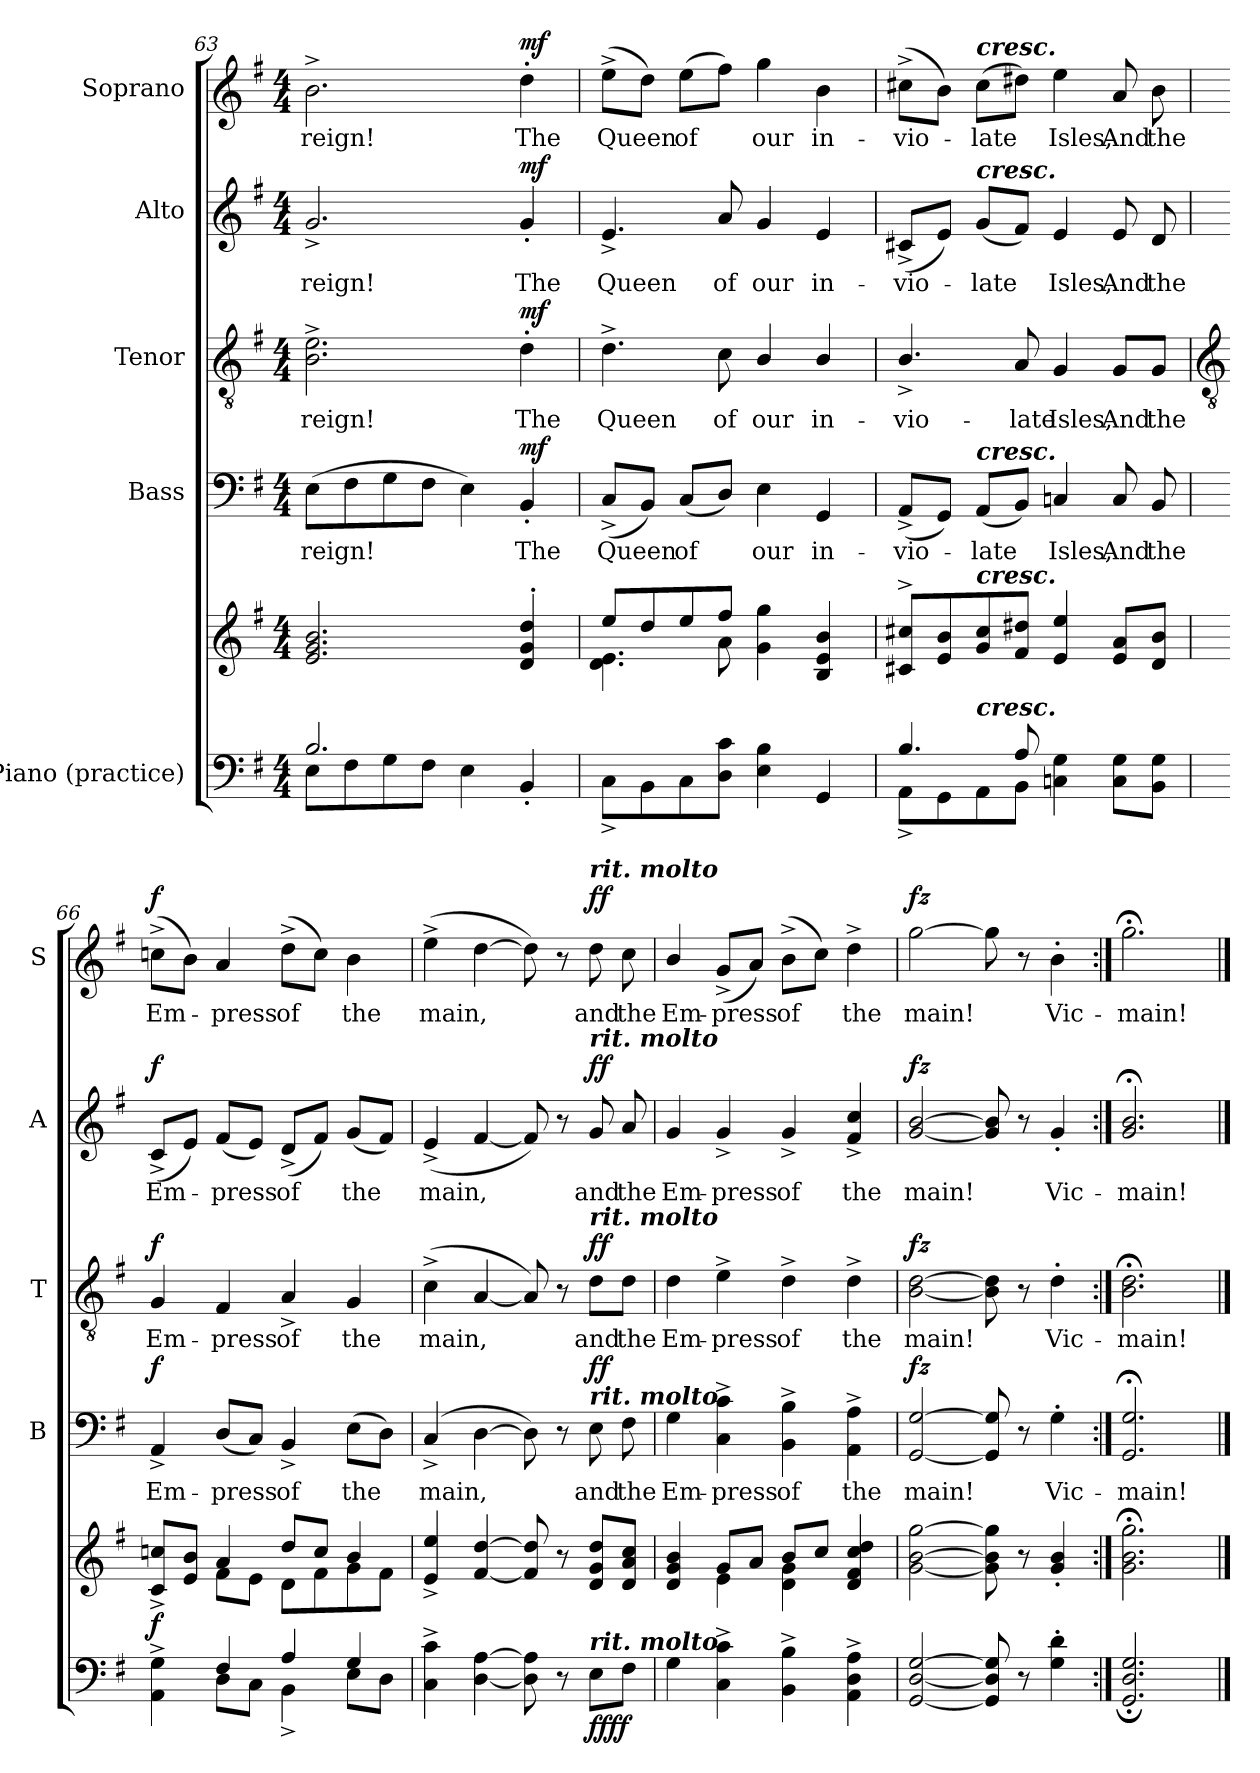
**kern	**kern	**dynam	**kern	**text	**dynam	**kern	**text	**dynam	**kern	**text	**dynam	**kern	**text	**dynam
*part5	*part5	*part5	*part4	*part4	*part4	*part3	*part3	*part3	*part2	*part2	*part2	*part1	*part1	*part1
*staff6	*staff5	*staff5/6	*staff4	*staff4	*staff4	*staff3	*staff3	*staff3	*staff2	*staff2	*staff2	*staff1	*staff1	*staff1
*I"Piano (practice)	*	*	*I"Bass	*	*	*I"Tenor	*	*	*I"Alto	*	*	*I"Soprano	*	*
*	*	*	*I'B	*	*	*I'T	*	*	*I'A	*	*	*I'S	*	*
*clefF4	*clefG2	*	*clefF4	*	*	*clefGv2	*	*	*clefG2	*	*	*clefG2	*	*
*k[f#]	*k[f#]	*	*k[f#]	*	*	*k[f#]	*	*	*k[f#]	*	*	*k[f#]	*	*
*G:	*G:	*	*G:	*	*	*G:	*	*	*G:	*	*	*G:	*	*
*M4/4	*M4/4	*	*M4/4	*	*	*M4/4	*	*	*M4/4	*	*	*M4/4	*	*
=63	=63	=63	=63	=63	=63	=63	=63	=63	=63	=63	=63	=63	=63	=63
*^	*^	*	*	*	*	*	*	*	*	*	*	*	*	*
!	!	!	!	!	!	!LO:LY:b	!	!	!LO:LY:b	!	!	!LO:LY:b	!	!	!LO:LY:b	!
2.B/	8E\L	2.e 2.g 2.b	1ryy	.	(>8EL	reign!	.	2.B^ 2.e^	reign!	.	2.g^	reign!	.	2.b^	reign!	.
.	8F#\	.	.	.	8F#	.	.	.	.	.	.	.	.	.	.	.
.	8G\	.	.	.	8G	.	.	.	.	.	.	.	.	.	.	.
.	8F#\J	.	.	.	8F#J	.	.	.	.	.	.	.	.	.	.	.
.	4E\	.	.	.	4E)	.	.	.	.	.	.	.	.	.	.	.
!	!	!	!	!LO:DY:b=2	!	!LO:LY:b	!	!	!LO:LY:b	!	!	!LO:LY:b	!	!	!LO:LY:b	!
!	!	!	!	!LO:DY:n=1:b	!	!	!LO:DY:b	!	!	!LO:DY:b	!	!	!LO:DY:b	!	!	!LO:DY:b
4ryy	4BB'/	4d' 4g' 4dd'	.	mf mf	4BB'	The	mf	4d'	The	mf	4g'	The	mf	4dd'	The	mf
=64	=64	=64	=64	=64	=64	=64	=64	=64	=64	=64	=64	=64	=64	=64	=64	=64
!	!	!	!	!	!	!LO:LY:b	!	!	!LO:LY:b	!	!	!LO:LY:b	!	!	!LO:LY:b	!
1ryy	8C^\L	8ee/L	4.d\ 4.e\	.	(<8C^L	Queen	.	4.d^	Queen	.	4.e^	Queen	.	(>8ee^L	Queen	.
.	8BB\	8dd/	.	.	8BBJ)	.	.	.	.	.	.	.	.	8ddJ)	.	.
!	!	!	!	!	!	!LO:LY:b	!	!	!	!	!	!	!	!	!LO:LY:b	!
.	8C\	8ee/	.	.	(<8CL	of	.	.	.	.	.	.	.	(>8eeL	of	.
!	!	!	!	!	!	!	!	!	!LO:LY:b	!	!	!LO:LY:b	!	!	!	!
.	8D\ 8c\J	8ff#/J	8a\	.	8DJ)	.	.	8c	of	.	8a	of	.	8ff#J)	.	.
!	!	!	!	!	!	!LO:LY:b	!	!	!LO:LY:b	!	!	!LO:LY:b	!	!	!LO:LY:b	!
.	4E\ 4B\	4g\ 4gg\	2ryy	.	4E	our	.	4B/	our	.	4g	our	.	4gg	our	.
!	!	!	!	!	!	!LO:LY:b	!	!	!LO:LY:b	!	!	!LO:LY:b	!	!	!LO:LY:b	!
.	4GG/	4B 4e 4b	.	.	4GG	in-	.	4B/	in-	.	4e	in-	.	4b	in-	.
=65	=65	=65	=65	=65	=65	=65	=65	=65	=65	=65	=65	=65	=65	=65	=65	=65
!	!	!	!	!	!	!LO:LY:b	!	!	!LO:LY:b	!	!	!LO:LY:b	!	!	!LO:LY:b	!
4.B/	8AA^\L	8c#X^ 8cc#X^L	1ryy	.	(<8AA^L	-vio-	.	4.B^/	-vio-	.	(<8c#X^L	-vio-	.	(>8cc#X^L	-vio-	.
.	8GG\	8e 8b	.	.	8GGJ)	.	.	.	.	.	8eJ)	.	.	8bJ)	.	.
!	!	!	!	!	!	!	!	!	!	!	!	!	!	!LO:TX:a:Bi:t=cresc.	!	!
!	!	!	!	!	!	!	!	!	!	!	!LO:TX:a:Bi:t=cresc.	!	!	!	!	!
!	!	!	!	!	!LO:TX:a:Bi:t=cresc.	!	!	!	!	!	!	!	!	!	!	!
!	!	!LO:TX:a:Bi:t=cresc.	!	!	!	!	!	!	!	!	!	!	!	!	!	!
!	!LO:TX:a:Bi:t=cresc.	!	!	!	!	!	!	!	!	!	!	!	!	!	!	!
!	!	!	!	!	!	!LO:LY:b	!	!	!	!	!	!LO:LY:b	!	!	!LO:LY:b	!
.	8AA\	8g 8cc#	.	.	(<8AAL	late	.	.	.	.	(<8gL	late	.	(>8cc#L	late	.
!	!	!	!	!	!	!	!	!	!LO:LY:b	!	!	!	!	!	!	!
8A/	8BB\J	8f# 8dd#XJ	.	.	8BBJ)	.	.	8A	-late	.	8f#J)	.	.	8dd#XJ)	.	.
!	!	!	!	!	!	!LO:LY:b	!	!	!LO:LY:b	!	!	!LO:LY:b	!	!	!LO:LY:b	!
2ryy	4Cn\ 4G\	4e 4ee	.	.	4Cn	Isles,	.	4G	Isles,	.	4e	Isles,	.	4ee	Isles,	.
!	!	!	!	!	!	!LO:LY:b	!	!	!LO:LY:b	!	!	!LO:LY:b	!	!	!LO:LY:b	!
.	8C\ 8G\L	8e 8aL	.	.	8C	And	.	8G/L	And	.	8e	And	.	8a	And	.
!	!	!	!	!	!	!LO:LY:b	!	!	!LO:LY:b	!	!	!LO:LY:b	!	!	!LO:LY:b	!
.	8BB\ 8G\J	8d 8bJ	.	.	8BB	the	.	8G/J	the	.	8d	the	.	8b	the	.
!!LO:LB:g=z
=66	=66	=66	=66	=66	=66	=66	=66	=66	=66	=66	=66	=66	=66	=66	=66	=66
*	*	*	*	*	*	*	*	*clefGv2	*	*	*	*	*	*	*	*
!	!	!	!	!LO:DY:b	!	!LO:LY:b	!LO:DY:b	!	!LO:LY:b	!LO:DY:b	!	!LO:LY:b	!LO:DY:b	!	!LO:LY:b	!LO:DY:b
4ryy	4AA\^ 4G\^	8c^ 8ccn^L	4ryy	f	4AA^	Em-	f	4G	Em-	f	(<8c^L	Em-	f	(>8ccn^L	Em-	f
.	.	8e 8bJ	.	.	.	.	.	.	.	.	8eJ)	.	.	8bJ)	.	.
!	!	!	!	!	!	!LO:LY:b	!	!	!LO:LY:b	!	!	!LO:LY:b	!	!	!LO:LY:b	!
4F#/	8D\L	4a	8f#\L	.	(<8DL	-press	.	4F#	-press	.	(<8f#L	press	.	4a	press	.
.	8C\J	.	8e\J	.	8CJ)	.	.	.	.	.	8eJ)	.	.	.	.	.
!	!	!	!	!	!	!LO:LY:b	!	!	!LO:LY:b	!	!	!LO:LY:b	!	!	!LO:LY:b	!
4A/	4BB^\	8dd/L	8d\L	.	4BB^	of	.	4A^	of	.	(<8d^L	of	.	(>8dd^L	of	.
.	.	8cc/J	8f#\	.	.	.	.	.	.	.	8f#J)	.	.	8ccJ)	.	.
!	!	!	!	!	!	!LO:LY:b	!	!	!LO:LY:b	!	!	!LO:LY:b	!	!	!LO:LY:b	!
4G/	8E\L	4b/	8g\	.	(>8EL	the	.	4G	the	.	(<8gL	the	.	4b	the	.
.	8D\J	.	8f#\J	.	8DJ)	.	.	.	.	.	8f#J)	.	.	.	.	.
=67	=67	=67	=67	=67	=67	=67	=67	=67	=67	=67	=67	=67	=67	=67	=67	=67
!	!	!	!	!	!	!LO:LY:b	!	!	!LO:LY:b	!	!	!LO:LY:b	!	!	!LO:LY:b	!
2ryy	4C\^ 4c\^	4e^ 4ee^	2ryy	.	(>4C^	main,	.	(<4c^	main,	.	(<4e^	main,	.	(>4ee^	main,	.
.	[4D\ [4A\	[4f# [4dd	.	.	[4D	.	.	[4A	.	.	[4f#	.	.	[4dd	.	.
8ryy	8D\] 8A\]	8f#] 8dd]	8ryy	.	8D])	.	.	8A])	.	.	8f#])	.	.	8dd])	.	.
4.ryy	8r	8r	4.ryy	.	8r	.	.	8r	.	.	8r	.	.	8r	.	.
!	!	!	!	!	!	!	!	!	!	!	!	!	!	!LO:TX:a:Bi:t=rit. molto	!	!
!	!	!	!	!	!	!	!	!	!	!	!LO:TX:a:Bi:t=rit. molto	!	!	!	!	!
!	!	!	!	!	!	!	!	!LO:TX:a:Bi:t=rit. molto	!	!	!	!	!	!	!	!
!	!	!	!	!	!LO:TX:a:Bi:t=rit. molto	!	!	!	!	!	!	!	!	!	!	!
!	!LO:TX:a:Bi:t=rit. molto	!	!	!	!	!	!	!	!	!	!	!	!	!	!	!
!	!	!	!	!LO:DY:b=2	!	!LO:LY:b	!	!	!LO:LY:b	!	!	!LO:LY:b	!	!	!LO:LY:b	!
!	!	!	!	!LO:DY:n=1:b	!	!	!LO:DY:b	!	!	!LO:DY:b	!	!	!LO:DY:b	!	!	!LO:DY:b
.	8E\L	8d 8g 8ddL	.	ff ff	8E	and	ff	8d\L	and	ff	8g	and	ff	8dd	and	ff
!	!	!	!	!	!	!LO:LY:b	!	!	!LO:LY:b	!	!	!LO:LY:b	!	!	!LO:LY:b	!
.	8F#\J	8d 8a 8ccJ	.	.	8F#	the	.	8d\J	the	.	8a	the	.	8cc	the	.
=68	=68	=68	=68	=68	=68	=68	=68	=68	=68	=68	=68	=68	=68	=68	=68	=68
!	!	!	!	!	!	!LO:LY:b	!	!	!LO:LY:b	!	!	!LO:LY:b	!	!	!LO:LY:b	!
2ryy	4G\	4d/ 4g/ 4b/	4ryy	.	4G	Em-	.	4d	Em-	.	4g	Em-	.	4b/	Em-	.
!	!	!	!	!	!	!LO:LY:b	!	!	!LO:LY:b	!	!	!LO:LY:b	!	!	!LO:LY:b	!
.	4C\^ 4c\^	8gL	4e\	.	4C^ 4c^	-press	.	4e^	-press	.	4g^	-press	.	(<8g^L	-press	.
.	.	8aJ	.	.	.	.	.	.	.	.	.	.	.	8aJ)	.	.
!	!	!	!	!	!	!LO:LY:b	!	!	!LO:LY:b	!	!	!LO:LY:b	!	!	!LO:LY:b	!
8ryy	4BB\^ 4B\^	8b/L	4d\ 4g\	.	4BB^ 4B^	of	.	4d^	of	.	4g^	of	.	(>8b^L	of	.
4.ryy	.	8cc/J	.	.	.	.	.	.	.	.	.	.	.	8ccJ)	.	.
!	!	!	!	!	!	!LO:LY:b	!	!	!LO:LY:b	!	!	!LO:LY:b	!	!	!LO:LY:b	!
.	4AA\^ 4D\^ 4A\^	4d 4f# 4cc 4dd	4ryy	.	4AA^ 4A^	the	.	4d^	the	.	4f#^ 4cc^	the	.	4dd^	the	.
=69	=69	=69	=69	=69	=69	=69	=69	=69	=69	=69	=69	=69	=69	=69	=69	=69
!	!	!	!	!LO:DY:b=2	!	!LO:LY:b	!	!	!LO:LY:b	!	!	!LO:LY:b	!	!	!LO:LY:b	!
!	!	!	!	!LO:DY:n=1:b	!	!	!LO:DY:b	!	!	!LO:DY:b	!	!	!LO:DY:b	!	!	!LO:DY:b
2ryy	[2GG/ [2D/ [2G/	[2g [2b [2gg	2ryy	fz fz	[2GG [2G	main!	fz	[2B [2d	main!	fz	[2g [2b	main!	fz	[2gg	main!	fz
8ryy	8GG/] 8D/] 8G/]	8g] 8b] 8gg]	8ryy	.	8GG] 8G]	.	.	8B] 8d]	.	.	8g] 8b]	.	.	8gg]	.	.
4.ryy	8r	8r	4.ryy	.	8r	.	.	8r	.	.	8r	.	.	8r	.	.
!	!	!	!	!	!	!LO:LY:b	!	!	!LO:LY:b	!	!	!LO:LY:b	!	!	!LO:LY:b	!
.	4G\' 4d\'	4g' 4b'	.	.	4G'	Vic-	.	4d'	Vic-	.	4g'	Vic-	.	4b'	Vic-	.
=70:|!	=70:|!	=70:|!	=70:|!	=70:|!	=70:|!	=70:|!	=70:|!	=70:|!	=70:|!	=70:|!	=70:|!	=70:|!	=70:|!	=70:|!	=70:|!	=70:|!
!	!	!	!	!	!	!LO:LY:b	!	!	!LO:LY:b	!	!	!LO:LY:b	!	!	!LO:LY:b	!
2.ryy	2.GG/; 2.D/; 2.G/;	2.g;< 2.b;< 2.gg;<	2.ryy	.	2.GG;< 2.G;<	main!	.	2.B;< 2.d;<	main!	.	2.g;< 2.b;<	main!	.	2.gg;<	main!	.
*v	*v	*	*	*	*	*	*	*	*	*	*	*	*	*	*	*
*	*v	*v	*	*	*	*	*	*	*	*	*	*	*	*	*
==	==	==	==	==	==	==	==	==	==	==	==	==	==	==
*-	*-	*-	*-	*-	*-	*-	*-	*-	*-	*-	*-	*-	*-	*-
